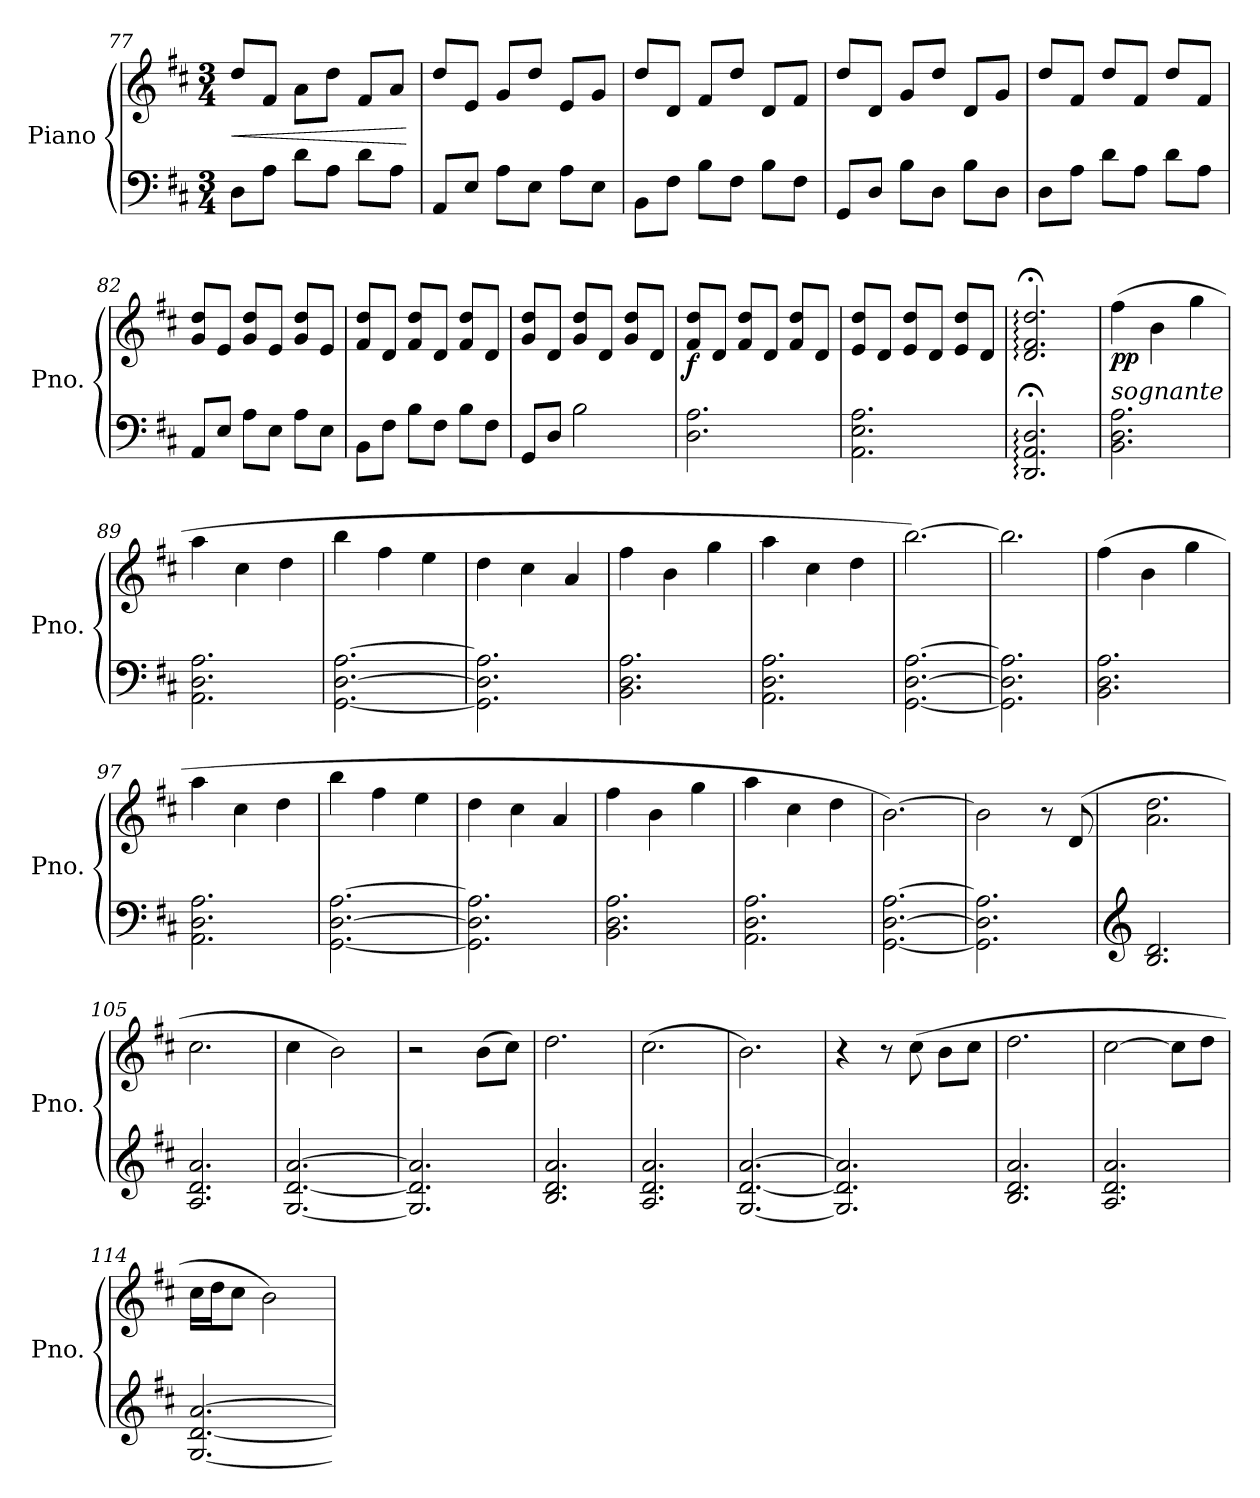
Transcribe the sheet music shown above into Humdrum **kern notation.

**kern	**kern	**dynam
*part1	*part1	*part1
*staff2	*staff1	*staff1/2
*I"Piano	*	*
*I'Pno.	*	*
*clefF4	*clefG2	*
*k[f#c#]	*k[f#c#]	*
*M3/4	*M3/4	*
=77	=77	=77
!	!	!LO:HP:b
8D\L	8dd/L	<
8A\J	8f#/J	.
8d\L	8a\L	.
8A\J	8dd\J	.
8d\L	8f#/L	.
8A\J	8a/J	.
.	.	[
=78	=78	=78
8AA/L	8dd/L	.
8E/J	8e/J	.
8A\L	8g/L	.
8E\J	8dd/J	.
8A\L	8e/L	.
8E\J	8g/J	.
=79	=79	=79
8BB\L	8dd/L	.
8F#\J	8d/J	.
8B\L	8f#/L	.
8F#\J	8dd/J	.
8B\L	8d/L	.
8F#\J	8f#/J	.
!!LO:LB:g=z
=80	=80	=80
8GG/L	8dd/L	.
8D/J	8d/J	.
8B\L	8g/L	.
8D\J	8dd/J	.
8B\L	8d/L	.
8D\J	8g/J	.
=81	=81	=81
8D\L	8dd/L	.
8A\J	8f#/J	.
8d\L	8dd/L	.
8A\J	8f#/J	.
8d\L	8dd/L	.
8A\J	8f#/J	.
=82	=82	=82
8AA/L	8g/ 8dd/L	.
8E/J	8e/J	.
8A\L	8g/ 8dd/L	.
8E\J	8e/J	.
8A\L	8g/ 8dd/L	.
8E\J	8e/J	.
=83	=83	=83
8BB\L	8f#/ 8dd/L	.
8F#\J	8d/J	.
8B\L	8f#/ 8dd/L	.
8F#\J	8d/J	.
8B\L	8f#/ 8dd/L	.
8F#\J	8d/J	.
=84	=84	=84
8GG/L	8g/ 8dd/L	.
8D/J	8d/J	.
2B\	8g/ 8dd/L	.
.	8d/J	.
.	8g/ 8dd/L	.
.	8d/J	.
=85	=85	=85
!	!	!LO:DY:b
2.D\ 2.A\	8f#/ 8dd/L	f
.	8d/J	.
.	8f#/ 8dd/L	.
.	8d/J	.
.	8f#/ 8dd/L	.
.	8d/J	.
!!LO:LB:g=z
=86	=86	=86
2.AA\ 2.E\ 2.A\	8e/ 8dd/L	.
.	8d/J	.
.	8e/ 8dd/L	.
.	8d/J	.
.	8e/ 8dd/L	.
.	8d/J	.
=87	=87	=87
2.DD/;<: 2.AA/;<: 2.D/;<:	2.d/;<: 2.f#/;<: 2.dd/;<:	.
=88	=88	=88
!LO:TX:a:i:t=sognante	!	!
!	!	!LO:DY:b
2.BB\ 2.D\ 2.A\	(4ff#\	pp
.	4b\	.
.	4gg\	.
=89	=89	=89
2.AA\ 2.D\ 2.A\	4aa\	.
.	4cc#\	.
.	4dd\	.
=90	=90	=90
[2.GG\ [2.D\ [2.A\	4bb\	.
.	4ff#\	.
.	4ee\	.
=91	=91	=91
2.GG\] 2.D\] 2.A\]	4dd\	.
.	4cc#\	.
.	4a/	.
=92	=92	=92
2.BB\ 2.D\ 2.A\	4ff#\	.
.	4b\	.
.	4gg\	.
=93	=93	=93
2.AA\ 2.D\ 2.A\	4aa\	.
.	4cc#\	.
.	4dd\	.
=94	=94	=94
[2.GG\ [2.D\ [2.A\	[2.bb\)	.
=95	=95	=95
2.GG\] 2.D\] 2.A\]	2.bb\]	.
=96	=96	=96
2.BB\ 2.D\ 2.A\	(4ff#\	.
.	4b\	.
.	4gg\	.
!!LO:LB:g=z
=97	=97	=97
2.AA\ 2.D\ 2.A\	4aa\	.
.	4cc#\	.
.	4dd\	.
=98	=98	=98
[2.GG\ [2.D\ [2.A\	4bb\	.
.	4ff#\	.
.	4ee\	.
=99	=99	=99
2.GG\] 2.D\] 2.A\]	4dd\	.
.	4cc#\	.
.	4a/	.
=100	=100	=100
2.BB\ 2.D\ 2.A\	4ff#\	.
.	4b\	.
.	4gg\	.
=101	=101	=101
2.AA\ 2.D\ 2.A\	4aa\	.
.	4cc#\	.
.	4dd\	.
=102	=102	=102
[2.GG\ [2.D\ [2.A\	[2.b\)	.
=103	=103	=103
2.GG\] 2.D\] 2.A\]	2b\]	.
.	8r	.
.	(8d/	.
=104	=104	=104
*clefG2	*	*
2.B/ 2.d/	2.a\ 2.dd\	.
=105	=105	=105
2.A/ 2.d/ 2.a/	2.cc#\	.
=106	=106	=106
[2.G/ [2.d/ [2.a/	4cc#\	.
.	2b\)	.
=107	=107	=107
2.G/] 2.d/] 2.a/]	2r	.
.	(8b\L	.
.	8cc#\J)	.
=108	=108	=108
2.B/ 2.d/ 2.a/	2.dd\	.
!!LO:PB:g=z
=109	=109	=109
2.A/ 2.d/ 2.a/	(2.cc#\	.
=110	=110	=110
[2.G/ [2.d/ [2.a/	2.b\)	.
=111	=111	=111
2.G/] 2.d/] 2.a/]	4r	.
.	8r	.
.	(8cc#\	.
.	8b\L	.
.	8cc#\J	.
=112	=112	=112
2.B/ 2.d/ 2.a/	2.dd\	.
=113	=113	=113
2.A/ 2.d/ 2.a/	[2cc#\	.
.	8cc#\L]	.
.	8dd\J	.
=114	=114	=114
[2.G/ [2.d/ [2.a/	16cc#\LL	.
.	16dd\J	.
.	8cc#\J	.
.	2b\)	.
=	=	=
*-	*-	*-
